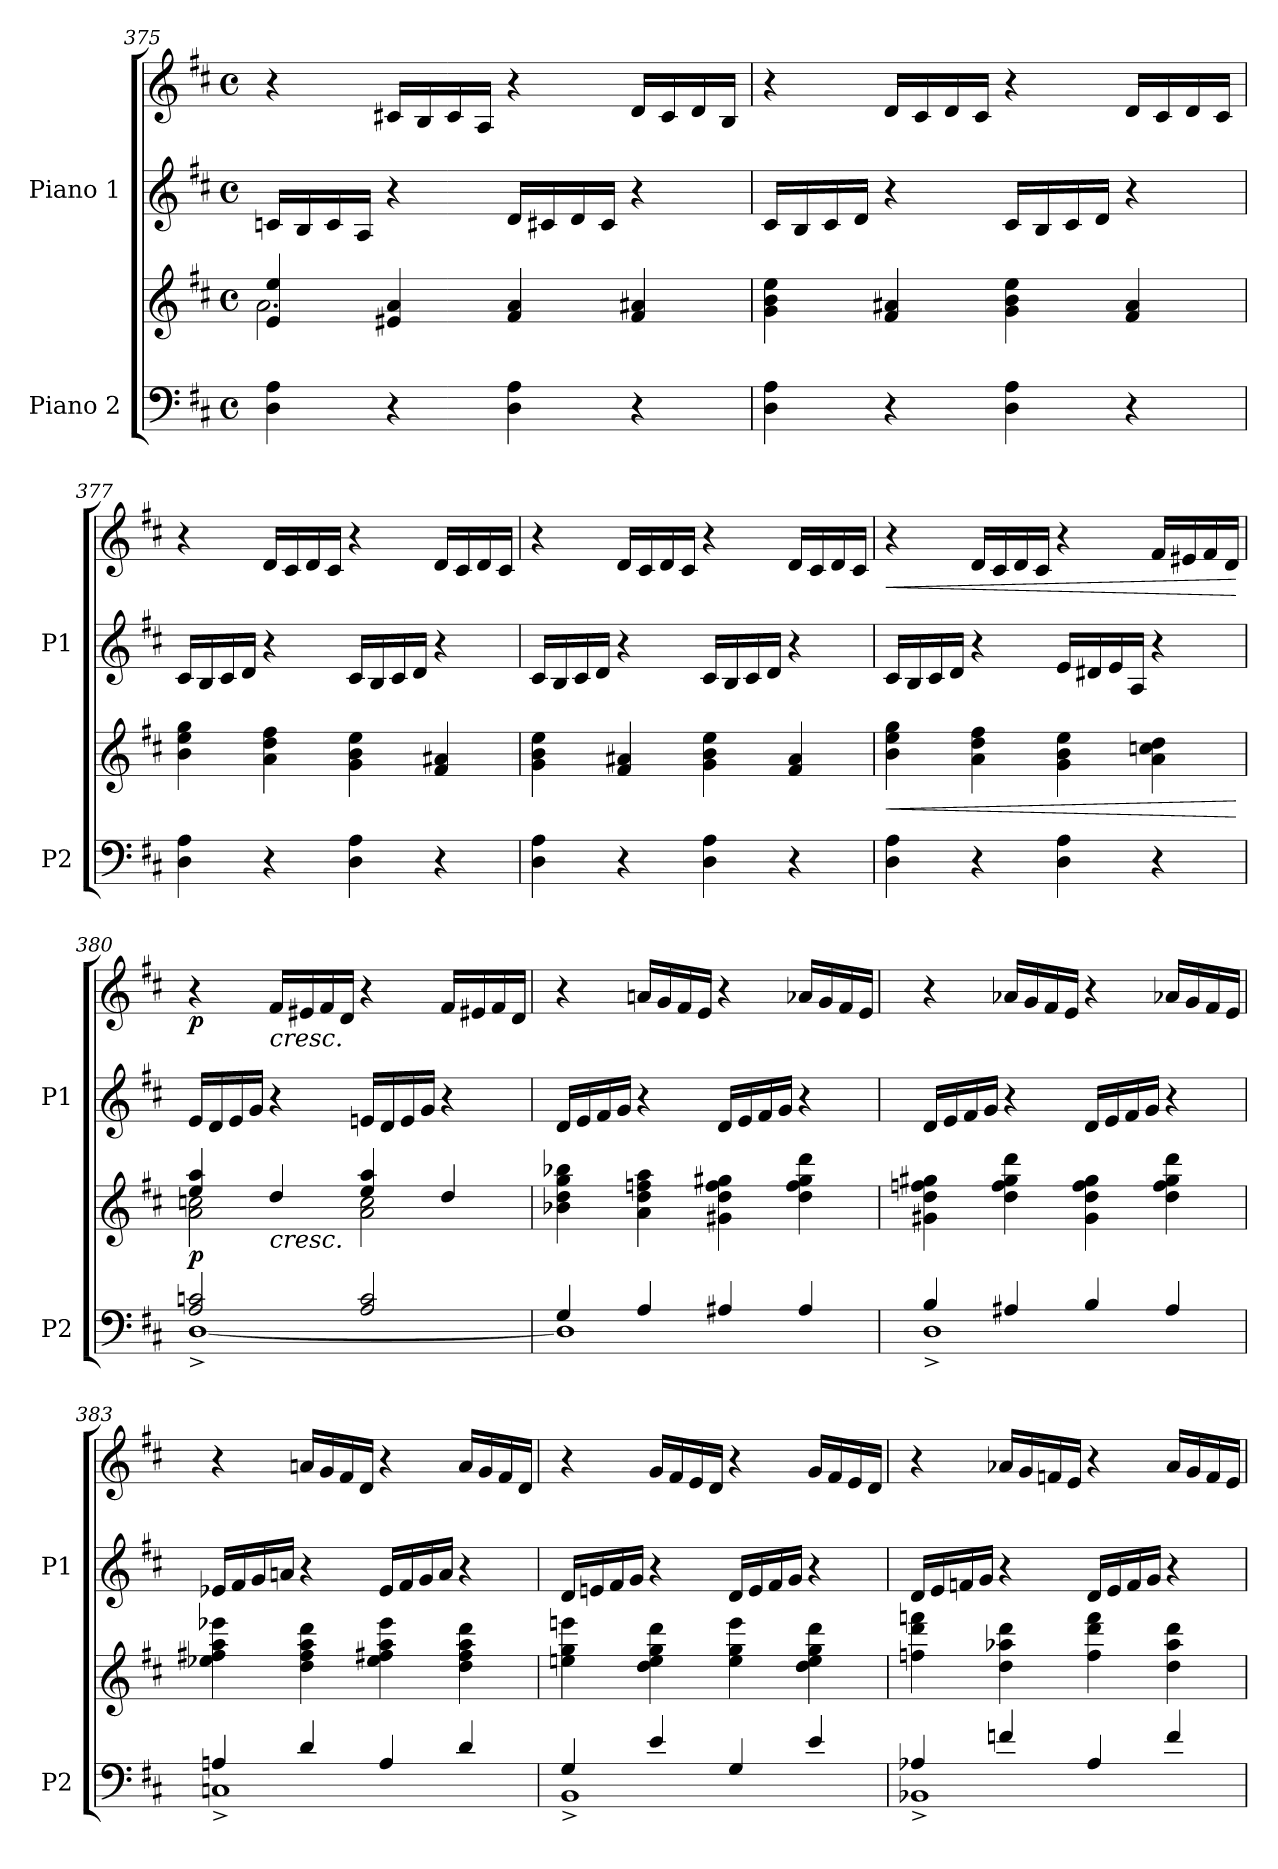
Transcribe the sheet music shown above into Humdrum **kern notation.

**kern	**kern	**dynam	**kern	**kern	**dynam
*part2	*part2	*part2	*part1	*part1	*part1
*staff4	*staff3	*staff3/4	*staff2	*staff1	*staff1/2
*I"Piano 2	*	*	*I"Piano 1	*	*
*I'P2	*	*	*I'P1	*	*
!!LO:LB:g=z
*clefF4	*clefG2	*	*clefG2	*clefG2	*
*k[f#c#]	*k[f#c#]	*	*k[f#c#]	*k[f#c#]	*
*M4/4	*M4/4	*	*M4/4	*M4/4	*
*met(c)	*met(c)	*	*met(c)	*met(c)	*
=375	=375	=375	=375	=375	=375
*	*^	*	*	*	*
4D\ 4A\	4e/ 4ee/	2.a\	.	16cn/LL	4r	.
.	.	.	.	16B/	.	.
.	.	.	.	16c/	.	.
.	.	.	.	16A/JJ	.	.
4r	4e#X/ 4a/	.	.	4r	16c#X/LL	.
.	.	.	.	.	16B/	.
.	.	.	.	.	16c#/	.
.	.	.	.	.	16A/JJ	.
4D\ 4A\	4f#/ 4a/	.	.	16d/LL	4r	.
.	.	.	.	16c#X/	.	.
.	.	.	.	16d/	.	.
.	.	.	.	16c#/JJ	.	.
4r	4f#/ 4a#X/	4reyy	.	4r	16d/LL	.
.	.	.	.	.	16c#/	.
.	.	.	.	.	16d/	.
.	.	.	.	.	16B/JJ	.
*	*v	*v	*	*	*	*
=376	=376	=376	=376	=376	=376
4D\ 4A\	4g\ 4b\ 4ee\	.	16c#/LL	4r	.
.	.	.	16B/	.	.
.	.	.	16c#/	.	.
.	.	.	16d/JJ	.	.
4r	4f#/ 4a#X/	.	4r	16d/LL	.
.	.	.	.	16c#/	.
.	.	.	.	16d/	.
.	.	.	.	16c#/JJ	.
4D\ 4A\	4g\ 4b\ 4ee\	.	16c#/LL	4r	.
.	.	.	16B/	.	.
.	.	.	16c#/	.	.
.	.	.	16d/JJ	.	.
4r	4f#/ 4a#/	.	4r	16d/LL	.
.	.	.	.	16c#/	.
.	.	.	.	16d/	.
.	.	.	.	16c#/JJ	.
!!LO:LB:g=z
=377	=377	=377	=377	=377	=377
4D\ 4A\	4b\ 4ee\ 4gg\	.	16c#/LL	4r	.
.	.	.	16B/	.	.
.	.	.	16c#/	.	.
.	.	.	16d/JJ	.	.
4r	4a\ 4dd\ 4ff#\	.	4r	16d/LL	.
.	.	.	.	16c#/	.
.	.	.	.	16d/	.
.	.	.	.	16c#/JJ	.
4D\ 4A\	4g\ 4b\ 4ee\	.	16c#/LL	4r	.
.	.	.	16B/	.	.
.	.	.	16c#/	.	.
.	.	.	16d/JJ	.	.
4r	4f#/ 4a#X/	.	4r	16d/LL	.
.	.	.	.	16c#/	.
.	.	.	.	16d/	.
.	.	.	.	16c#/JJ	.
=378	=378	=378	=378	=378	=378
4D\ 4A\	4g\ 4b\ 4ee\	.	16c#/LL	4r	.
.	.	.	16B/	.	.
.	.	.	16c#/	.	.
.	.	.	16d/JJ	.	.
4r	4f#/ 4a#X/	.	4r	16d/LL	.
.	.	.	.	16c#/	.
.	.	.	.	16d/	.
.	.	.	.	16c#/JJ	.
4D\ 4A\	4g\ 4b\ 4ee\	.	16c#/LL	4r	.
.	.	.	16B/	.	.
.	.	.	16c#/	.	.
.	.	.	16d/JJ	.	.
4r	4f#/ 4a#/	.	4r	16d/LL	.
.	.	.	.	16c#/	.
.	.	.	.	16d/	.
.	.	.	.	16c#/JJ	.
!!LO:PB:g=z
=379	=379	=379	=379	=379	=379
!	!	!LO:HP:b	!	!	!LO:HP:b
4D\ 4A\	4b\ 4ee\ 4gg\	<	16c#/LL	4r	<
.	.	.	16B/	.	.
.	.	.	16c#/	.	.
.	.	.	16d/JJ	.	.
4r	4a\ 4dd\ 4ff#\	.	4r	16d/LL	.
.	.	.	.	16c#/	.
.	.	.	.	16d/	.
.	.	.	.	16c#/JJ	.
4D\ 4A\	4g\ 4b\ 4ee\	.	16e/LL	4r	.
.	.	.	16d#X/	.	.
.	.	.	16e/	.	.
.	.	.	16A/JJ	.	.
4r	4a\ 4ccn\ 4dd\	.	4r	16f#/LL	.
.	.	.	.	16e#X/	.
.	.	.	.	16f#/	.
.	.	.	.	16d/JJ	.
.	.	[	.	.	[
=380	=380	=380	=380	=380	=380
*^	*^	*	*	*	*
!	!	!	!	!LO:DY:b	!	!	!LO:DY:b
2A/ 2cn/	[1D^	4ee/ 4aa/	2a\ 2ccn\	p	16e/LL	4r	p
.	.	.	.	.	16d/	.	.
.	.	.	.	.	16e/	.	.
.	.	.	.	.	16g/JJ	.	.
!	!	!	!	!	!	!LO:TX:b:i:t=cresc.	!
!	!	!LO:TX:b:i:t=cresc.	!	!	!	!	!
.	.	4dd/	.	.	4r	16f#/LL	.
.	.	.	.	.	.	16e#X/	.
.	.	.	.	.	.	16f#/	.
.	.	.	.	.	.	16d/JJ	.
2A/ 2c/	.	4ee/ 4aa/	2a\ 2cc\	.	16en/LL	4r	.
.	.	.	.	.	16d/	.	.
.	.	.	.	.	16e/	.	.
.	.	.	.	.	16g/JJ	.	.
.	.	4dd/	.	.	4r	16f#/LL	.
.	.	.	.	.	.	16e#X/	.
.	.	.	.	.	.	16f#/	.
.	.	.	.	.	.	16d/JJ	.
*	*	*v	*v	*	*	*	*
!!LO:LB:g=z
=381	=381	=381	=381	=381	=381	=381
4G/	1D]	4b-X\ 4dd\ 4gg\ 4bb-X\	.	16d/LL	4r	.
.	.	.	.	16e/	.	.
.	.	.	.	16f#/	.	.
.	.	.	.	16g/JJ	.	.
4A/	.	4a\ 4dd\ 4ffn\ 4aa\	.	4r	16an/LL	.
.	.	.	.	.	16g/	.
.	.	.	.	.	16f#/	.
.	.	.	.	.	16e/JJ	.
4A#X/	.	4g#X\ 4dd\ 4ff\ 4gg#X\	.	16d/LL	4r	.
.	.	.	.	16e/	.	.
.	.	.	.	16f#/	.	.
.	.	.	.	16g/JJ	.	.
4A#/	.	4dd\ 4ff\ 4gg#\ 4ddd\	.	4r	16a-X/LL	.
.	.	.	.	.	16g/	.
.	.	.	.	.	16f#/	.
.	.	.	.	.	16e/JJ	.
=382	=382	=382	=382	=382	=382	=382
4B/	1D^	4g#X\ 4dd\ 4ffn\ 4gg#X\	.	16d/LL	4r	.
.	.	.	.	16e/	.	.
.	.	.	.	16f#/	.	.
.	.	.	.	16g/JJ	.	.
4A#X/	.	4dd\ 4ff\ 4gg#\ 4ddd\	.	4r	16a-X/LL	.
.	.	.	.	.	16g/	.
.	.	.	.	.	16f#/	.
.	.	.	.	.	16e/JJ	.
4B/	.	4g#\ 4dd\ 4ff\ 4gg#\	.	16d/LL	4r	.
.	.	.	.	16e/	.	.
.	.	.	.	16f#/	.	.
.	.	.	.	16g/JJ	.	.
4A#/	.	4dd\ 4ff\ 4gg#\ 4ddd\	.	4r	16a-X/LL	.
.	.	.	.	.	16g/	.
.	.	.	.	.	16f#/	.
.	.	.	.	.	16e/JJ	.
!!LO:LB:g=z
=383	=383	=383	=383	=383	=383	=383
4An/	1Cn^	4ee-X\ 4ff#X\ 4aa\ 4eee-X\	.	16e-X/LL	4r	.
.	.	.	.	16f#/	.	.
.	.	.	.	16g/	.	.
.	.	.	.	16an/JJ	.	.
4d/	.	4dd\ 4ff#\ 4aa\ 4ddd\	.	4r	16an/LL	.
.	.	.	.	.	16g/	.
.	.	.	.	.	16f#/	.
.	.	.	.	.	16d/JJ	.
4A/	.	4ee-\ 4ff#X\ 4aa\ 4eee-\	.	16e-/LL	4r	.
.	.	.	.	16f#/	.	.
.	.	.	.	16g/	.	.
.	.	.	.	16a/JJ	.	.
4d/	.	4dd\ 4ff#\ 4aa\ 4ddd\	.	4r	16a/LL	.
.	.	.	.	.	16g/	.
.	.	.	.	.	16f#/	.
.	.	.	.	.	16d/JJ	.
=384	=384	=384	=384	=384	=384	=384
4G/	1BB^	4een\ 4gg\ 4eeen\	.	16d/LL	4r	.
.	.	.	.	16en/	.	.
.	.	.	.	16f#/	.	.
.	.	.	.	16g/JJ	.	.
4e/	.	4dd\ 4ee\ 4gg\ 4ddd\	.	4r	16g/LL	.
.	.	.	.	.	16f#/	.
.	.	.	.	.	16e/	.
.	.	.	.	.	16d/JJ	.
4G/	.	4ee\ 4gg\ 4eee\	.	16d/LL	4r	.
.	.	.	.	16e/	.	.
.	.	.	.	16f#/	.	.
.	.	.	.	16g/JJ	.	.
4e/	.	4dd\ 4ee\ 4gg\ 4ddd\	.	4r	16g/LL	.
.	.	.	.	.	16f#/	.
.	.	.	.	.	16e/	.
.	.	.	.	.	16d/JJ	.
=385	=385	=385	=385	=385	=385	=385
*	*	*	*	*	*MM129	*
4A-X/	1BB-X^	4ffn\ 4ddd\ 4fffn\	.	16d/LL	4r	.
.	.	.	.	16e/	.	.
.	.	.	.	16fn/	.	.
.	.	.	.	16g/JJ	.	.
4fn/	.	4dd\ 4aa-X\ 4ddd\	.	4r	16a-X/LL	.
.	.	.	.	.	16g/	.
.	.	.	.	.	16fn/	.
.	.	.	.	.	16e/JJ	.
4A-/	.	4ff\ 4ddd\ 4fff\	.	16d/LL	4r	.
.	.	.	.	16e/	.	.
.	.	.	.	16f/	.	.
.	.	.	.	16g/JJ	.	.
4f/	.	4dd\ 4aa-\ 4ddd\	.	4r	16a-/LL	.
.	.	.	.	.	16g/	.
.	.	.	.	.	16f/	.
.	.	.	.	.	16e/JJ	.
*v	*v	*	*	*	*	*
=	=	=	=	=	=
*-	*-	*-	*-	*-	*-
